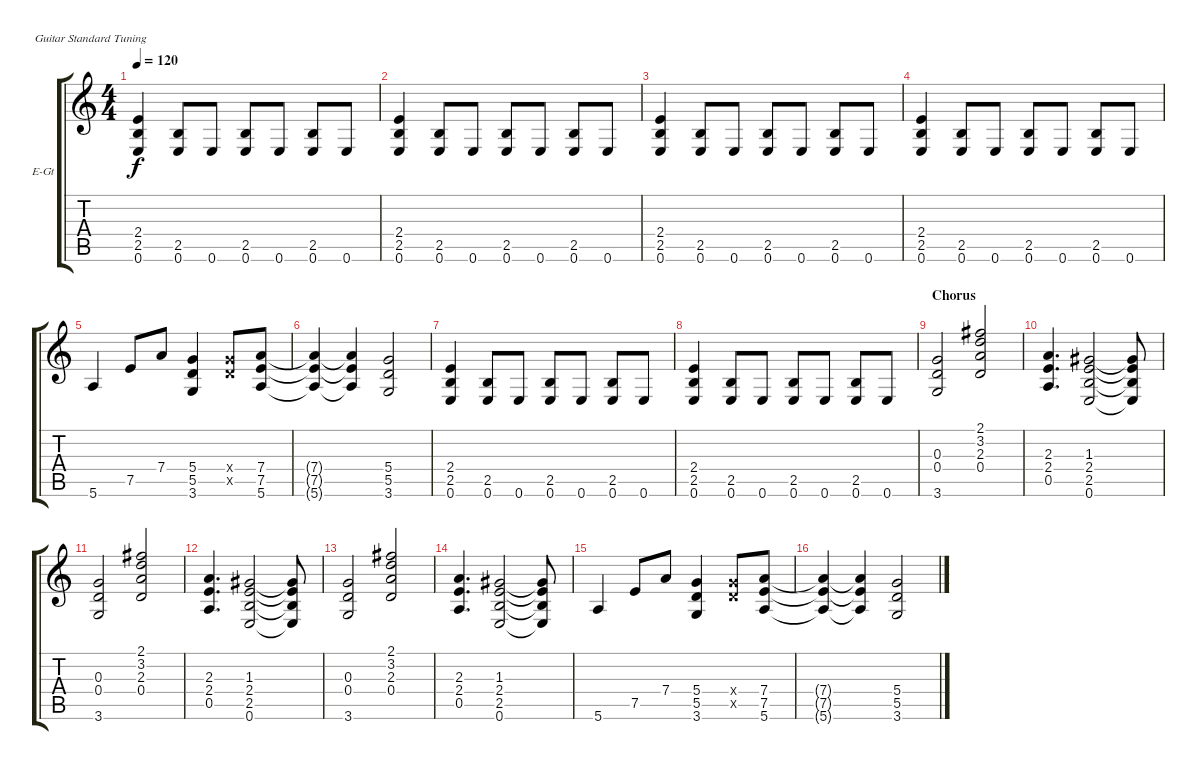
\defaultSystemsLayout 4
\bracketExtendMode groupsimilarinstruments
\firstSystemTrackNameOrientation horizontal
\otherSystemsTrackNameOrientation horizontal
\track ("Electric Guitar" "E-Gt") {instrument distortionguitar}
\staff {score tabs}
\tuning (E4 B3 G3 D3 A2 E2)
\ts (4 4)
\tempo 120
\clef g2
\ks c
(0.6 2.5 2.4).4{dy f} (0.6 2.5).8 0.6.8 (0.6 2.5).8 0.6.8 (0.6 2.5).8 0.6.8 |
(0.6 2.5 2.4).4 (0.6 2.5).8 0.6.8 (0.6 2.5).8 0.6.8 (0.6 2.5).8 0.6.8 |
(0.6 2.5 2.4).4 (0.6 2.5).8 0.6.8 (0.6 2.5).8 0.6.8 (0.6 2.5).8 0.6.8 |
(0.6 2.5 2.4).4 (0.6 2.5).8 0.6.8 (0.6 2.5).8 0.6.8 (0.6 2.5).8 0.6.8 |
5.6.4 7.5.8 7.4.8 (3.6 5.5 5.4).4 (5.5{x} 5.4{x}).8 (5.6 7.5 7.4).8 |
(5.6{t} 7.5{t} 7.4{t}).4 (7.4{t} 7.5{t} 5.6{t}).4 (3.6 5.5 5.4).2 |
(0.6 2.5 2.4).4 (0.6 2.5).8 0.6.8 (0.6 2.5).8 0.6.8 (0.6 2.5).8 0.6.8 |
(0.6 2.5 2.4).4 (0.6 2.5).8 0.6.8 (0.6 2.5).8 0.6.8 (0.6 2.5).8 0.6.8 |
\section ("" "Chorus")
(3.6 0.4 0.3).2 (0.4 2.3 3.2 2.1).2 |
(0.5 2.4 2.3).4{d} (0.6 2.5 2.4 1.3).2 (0.6{t} 2.5{t} 2.4{t} 1.3{t}).8 |
(3.6 0.4 0.3).2 (0.4 2.3 3.2 2.1).2 |
(0.5 2.4 2.3).4{d} (0.6 2.5 2.4 1.3).2 (0.6{t} 2.5{t} 2.4{t} 1.3{t}).8 |
(3.6 0.4 0.3).2 (0.4 2.3 3.2 2.1).2 |
(0.5 2.4 2.3).4{d} (0.6 2.5 2.4 1.3).2 (0.6{t} 2.5{t} 2.4{t} 1.3{t}).8 |
5.6.4 7.5.8 7.4.8 (3.6 5.5 5.4).4 (5.5{x} 5.4{x}).8 (5.6 7.5 7.4).8 |
(5.6{t} 7.5{t} 7.4{t}).4 (7.4{t} 7.5{t} 5.6{t}).4 (3.6 5.5 5.4).2
